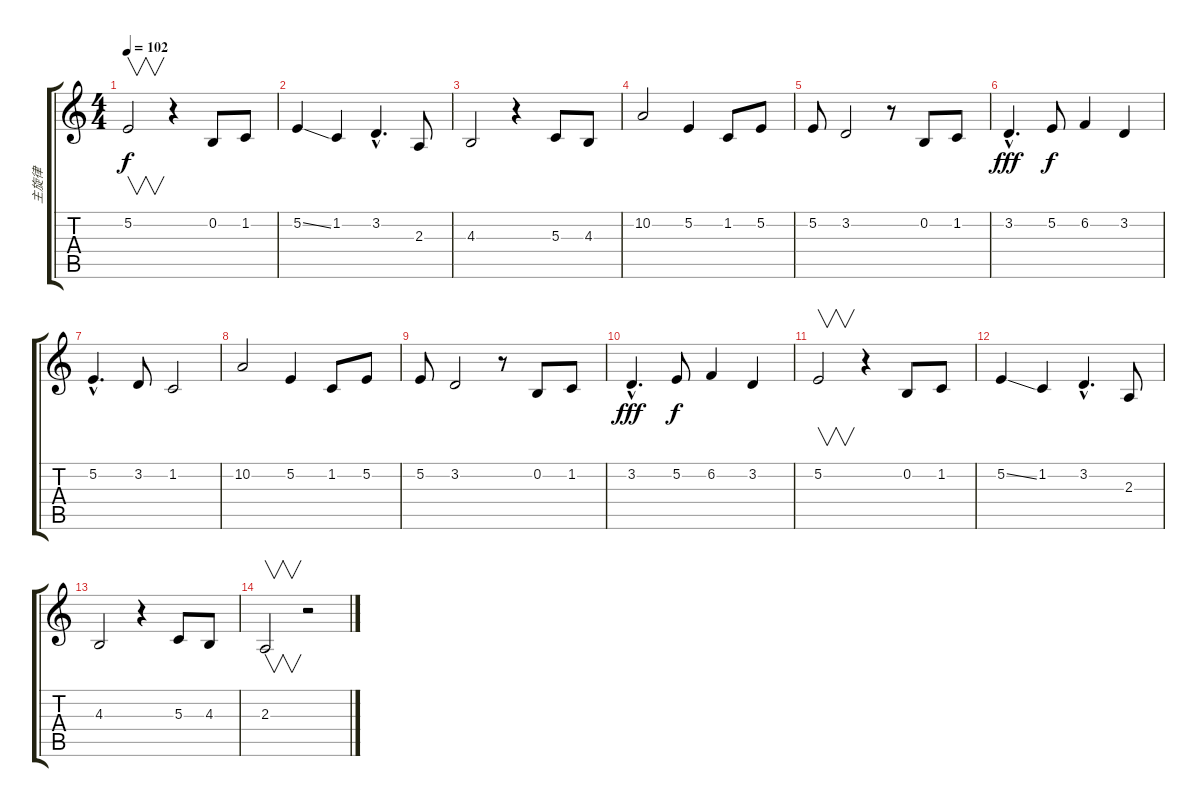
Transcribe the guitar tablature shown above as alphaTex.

\track ("主旋律" "主旋律") {instrument panflute}
\staff {score tabs}
\tuning (E4 B3 G3 D3 A2 E2) {hide}
\ts (4 4)
\tempo 102
\clef g2
\ks c
5.2.2{v dy f} r.4 0.2.8 1.2.8 |
5.2{ss}.4 1.2.4 3.2{hac}.4{d} 2.3.8 |
4.3.2 r.4 5.3.8 4.3.8 |
10.2.2 5.2.4 1.2.8 5.2.8 |
5.2.8 3.2.2 r.8 0.2.8 1.2.8 |
3.2{hac}.4{d dy fff} 5.2.8{dy f} 6.2.4 3.2.4 |
5.2{hac}.4{d} 3.2.8 1.2.2 |
10.2.2 5.2.4 1.2.8 5.2.8 |
5.2.8 3.2.2 r.8 0.2.8 1.2.8 |
3.2{hac}.4{d dy fff} 5.2.8{dy f} 6.2.4 3.2.4 |
5.2.2{v} r.4 0.2.8 1.2.8 |
5.2{ss}.4 1.2.4 3.2{hac}.4{d} 2.3.8 |
4.3.2 r.4 5.3.8 4.3.8 |
2.3.2{v} r.2
